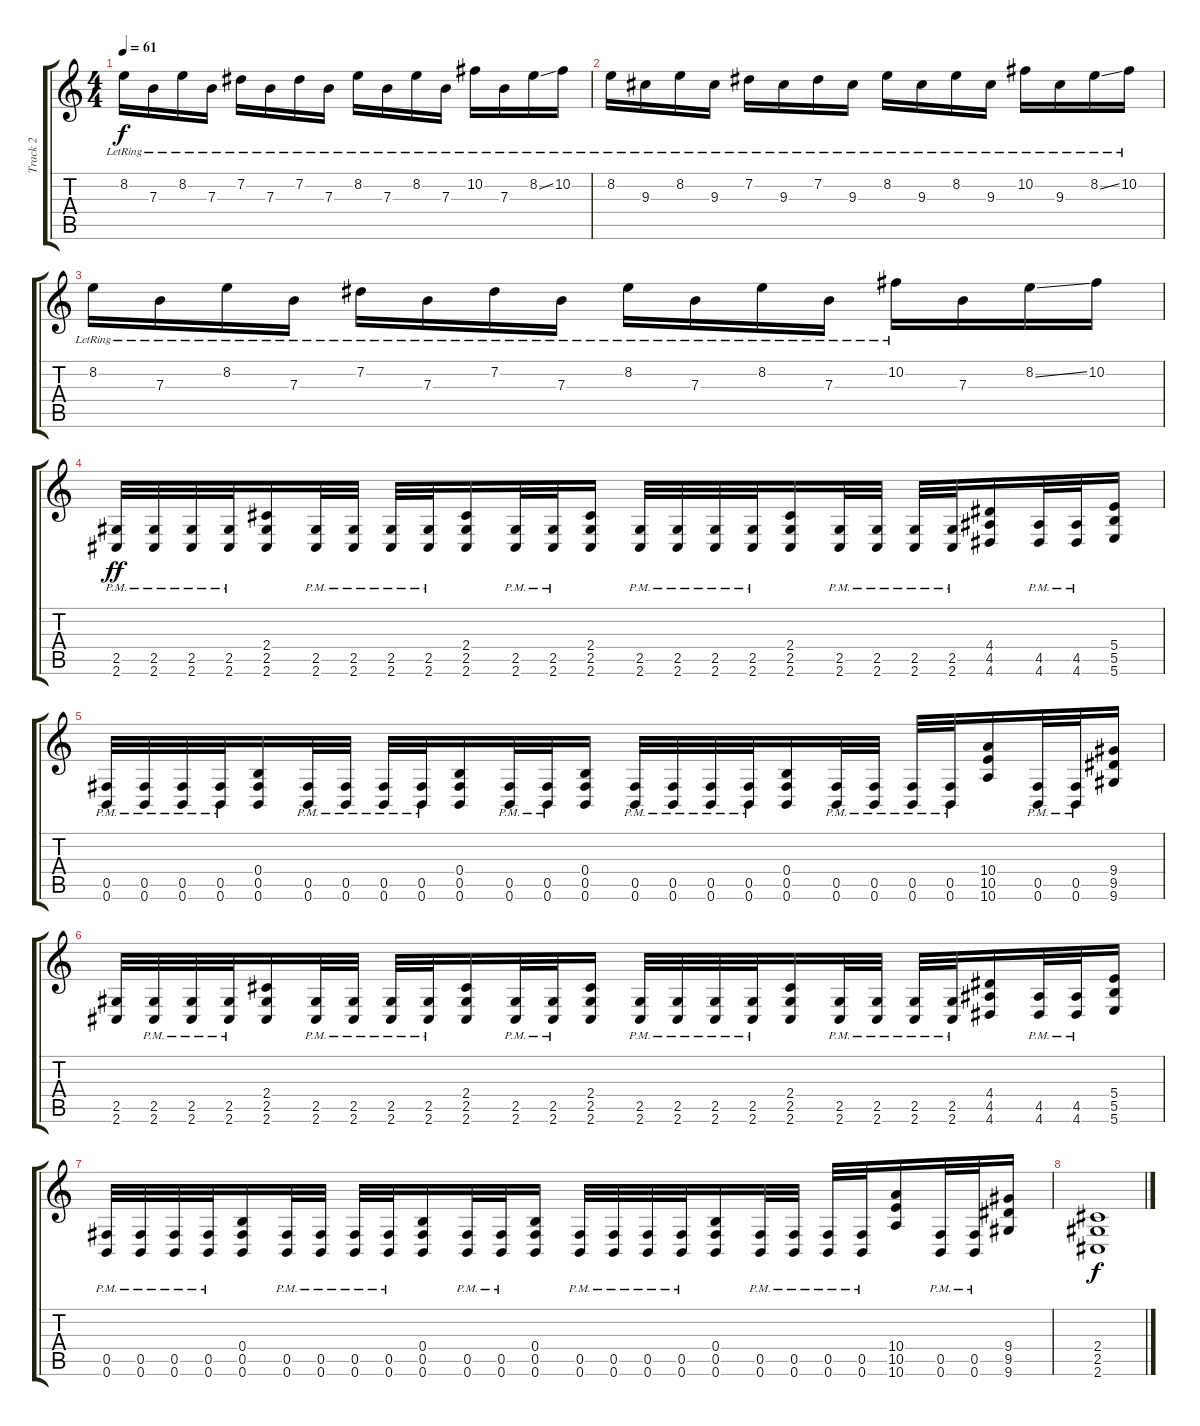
\track ("Track 2" "Track 2") {solo instrument distortionguitar}
\staff {score tabs}
\tuning (Db4 Ab3 E3 B2 Gb2 B1) {hide}
\ts (4 4)
\tempo 61
\clef g2
\ks c
8.2{lr}.16{dy f} 7.3{lr}.16 8.2{lr}.16 7.3{lr}.16 7.2{lr}.16 7.3{lr}.16 7.2{lr}.16 7.3{lr}.16 8.2{lr}.16 7.3{lr}.16 8.2{lr}.16 7.3{lr}.16 10.2{lr}.16 7.3{lr}.16 8.2{ss lr}.16 10.2{lr}.16 |
8.2{lr}.16 9.3{lr}.16 8.2{lr}.16 9.3{lr}.16 7.2{lr}.16 9.3{lr}.16 7.2{lr}.16 9.3{lr}.16 8.2{lr}.16 9.3{lr}.16 8.2{lr}.16 9.3{lr}.16 10.2{lr}.16 9.3{lr}.16 8.2{ss lr}.16 10.2{lr}.16 |
8.2{lr}.16 7.3{lr}.16 8.2{lr}.16 7.3{lr}.16 7.2{lr}.16 7.3{lr}.16 7.2{lr}.16 7.3{lr}.16 8.2{lr}.16 7.3{lr}.16 8.2{lr}.16 7.3{lr}.16 10.2{lr}.16 7.3.16 8.2{ss}.16 10.2.16 |
(2.5{pm} 2.6{pm}).32{dy ff balance 16} (2.5{pm} 2.6{pm}).32 (2.5{pm} 2.6{pm}).32 (2.5{pm} 2.6{pm}).32 (2.4 2.5 2.6).16 (2.5{pm} 2.6{pm}).32 (2.5{pm} 2.6{pm}).32 (2.5{pm} 2.6{pm}).32 (2.5{pm} 2.6{pm}).32 (2.4 2.5 2.6).16 (2.5{pm} 2.6{pm}).32 (2.5{pm} 2.6{pm}).32 (2.4 2.5 2.6).16 (2.5{pm} 2.6{pm}).32 (2.5{pm} 2.6{pm}).32 (2.5{pm} 2.6{pm}).32 (2.5{pm} 2.6{pm}).32 (2.4 2.5 2.6).16 (2.5{pm} 2.6{pm}).32 (2.5{pm} 2.6{pm}).32 (2.5{pm} 2.6{pm}).32 (2.5{pm} 2.6{pm}).32 (4.4 4.5 4.6).16 (4.5{pm} 4.6{pm}).32 (4.5{pm} 4.6{pm}).32 (5.4 5.5 5.6).16 |
(0.5{pm} 0.6{pm}).32 (0.5{pm} 0.6{pm}).32 (0.5{pm} 0.6{pm}).32 (0.5{pm} 0.6{pm}).32 (0.4 0.5 0.6).16 (0.5{pm} 0.6{pm}).32 (0.5{pm} 0.6{pm}).32 (0.5{pm} 0.6{pm}).32 (0.5{pm} 0.6{pm}).32 (0.4 0.5 0.6).16 (0.5{pm} 0.6{pm}).32 (0.5{pm} 0.6{pm}).32 (0.4 0.5 0.6).16 (0.5{pm} 0.6{pm}).32 (0.5{pm} 0.6{pm}).32 (0.5{pm} 0.6{pm}).32 (0.5{pm} 0.6{pm}).32 (0.4 0.5 0.6).16 (0.5{pm} 0.6{pm}).32 (0.5{pm} 0.6{pm}).32 (0.5{pm} 0.6{pm}).32 (0.5{pm} 0.6{pm}).32 (10.4 10.5 10.6).16 (0.5{pm} 0.6{pm}).32 (0.5{pm} 0.6{pm}).32 (9.4 9.5 9.6).16 |
(2.5 2.6).32 (2.5{pm} 2.6{pm}).32 (2.5{pm} 2.6{pm}).32 (2.5{pm} 2.6{pm}).32 (2.4 2.5 2.6).16 (2.5{pm} 2.6{pm}).32 (2.5{pm} 2.6{pm}).32 (2.5{pm} 2.6{pm}).32 (2.5{pm} 2.6{pm}).32 (2.4 2.5 2.6).16 (2.5{pm} 2.6{pm}).32 (2.5{pm} 2.6{pm}).32 (2.4 2.5 2.6).16 (2.5{pm} 2.6{pm}).32 (2.5{pm} 2.6{pm}).32 (2.5{pm} 2.6{pm}).32 (2.5{pm} 2.6{pm}).32 (2.4 2.5 2.6).16 (2.5{pm} 2.6{pm}).32 (2.5{pm} 2.6{pm}).32 (2.5{pm} 2.6{pm}).32 (2.5{pm} 2.6{pm}).32 (4.4 4.5 4.6).16 (4.5{pm} 4.6{pm}).32 (4.5{pm} 4.6{pm}).32 (5.4 5.5 5.6).16 |
(0.5{pm} 0.6{pm}).32 (0.5{pm} 0.6{pm}).32 (0.5{pm} 0.6{pm}).32 (0.5{pm} 0.6{pm}).32 (0.4 0.5 0.6).16 (0.5{pm} 0.6{pm}).32 (0.5{pm} 0.6{pm}).32 (0.5{pm} 0.6{pm}).32 (0.5{pm} 0.6{pm}).32 (0.4 0.5 0.6).16 (0.5{pm} 0.6{pm}).32 (0.5{pm} 0.6{pm}).32 (0.4 0.5 0.6).16 (0.5{pm} 0.6{pm}).32 (0.5{pm} 0.6{pm}).32 (0.5{pm} 0.6{pm}).32 (0.5{pm} 0.6{pm}).32 (0.4 0.5 0.6).16 (0.5{pm} 0.6{pm}).32 (0.5{pm} 0.6{pm}).32 (0.5{pm} 0.6{pm}).32 (0.5{pm} 0.6{pm}).32 (10.4 10.5 10.6).16 (0.5{pm} 0.6{pm}).32 (0.5{pm} 0.6{pm}).32 (9.4 9.5 9.6).16 |
(2.4 2.5 2.6).1{dy f}
